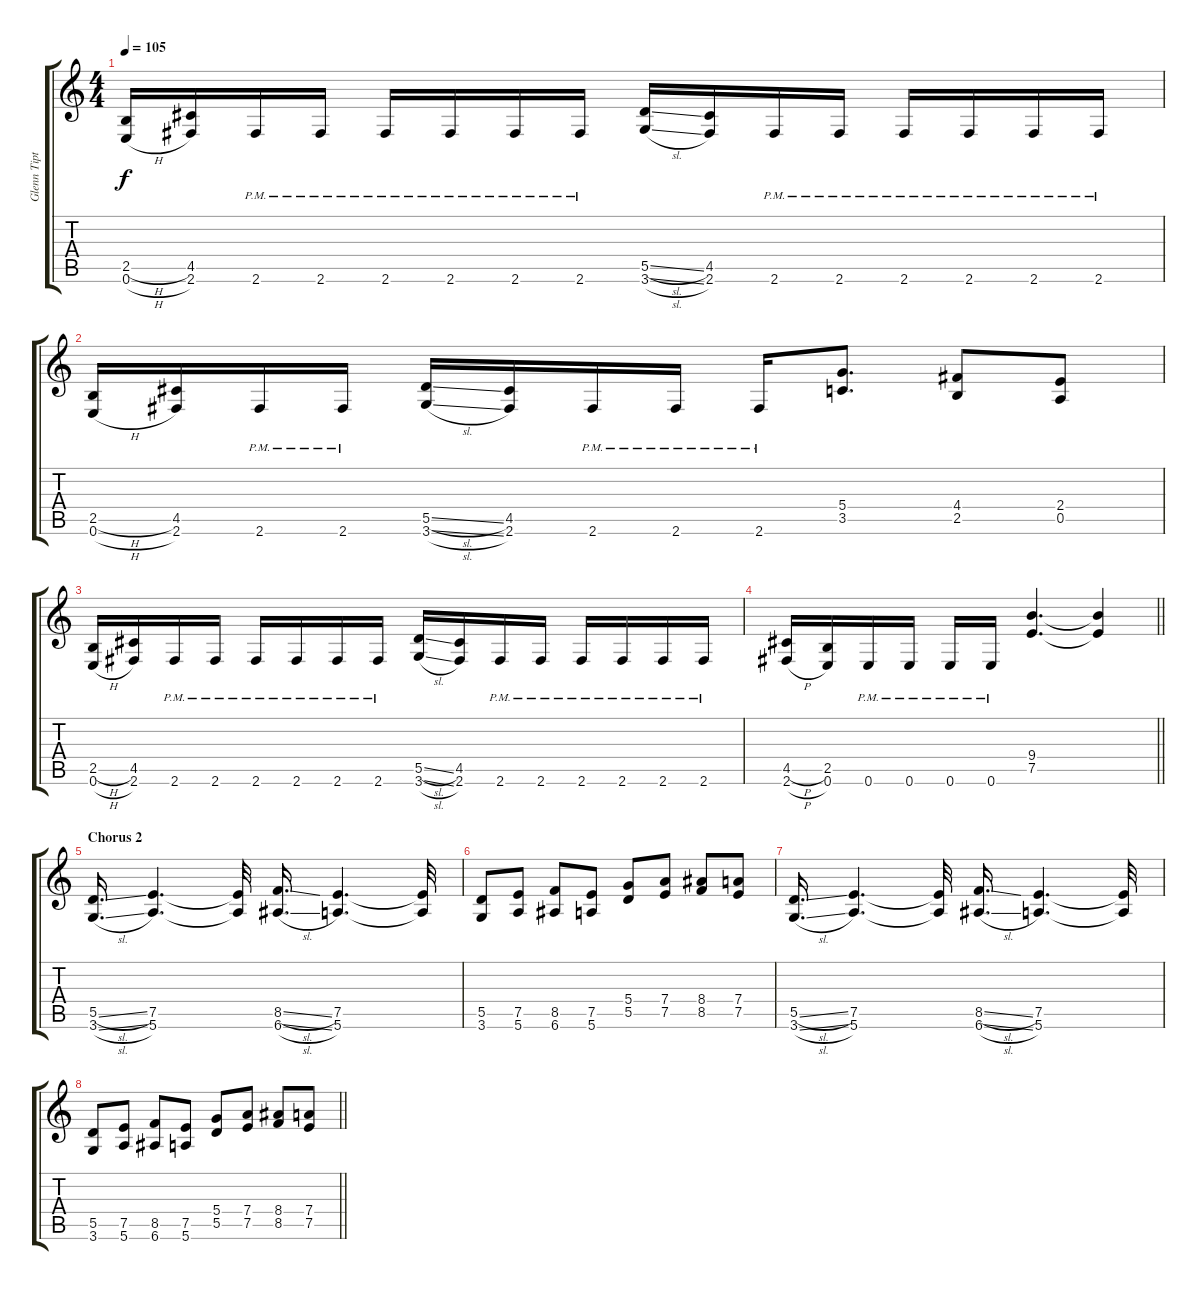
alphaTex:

\track ("Glenn Tipton" "Glenn Tipt") {instrument distortionguitar}
\staff {score tabs}
\tuning (E4 B3 G3 D3 A2 E2) {hide}
\ts (4 4)
\tempo 105
\clef g2
\ks c
(2.5{h} 0.6{h}).16{dy f} (4.5 2.6).16 2.6{pm}.16 2.6{pm}.16 2.6{pm}.16 2.6{pm}.16 2.6{pm}.16 2.6{pm}.16 (5.5{sl} 3.6{sl}).16 (4.5 2.6).16 2.6{pm}.16 2.6{pm}.16 2.6{pm}.16 2.6{pm}.16 2.6{pm}.16 2.6{pm}.16 |
(2.5{h} 0.6{h}).16 (4.5 2.6).16 2.6{pm}.16 2.6{pm}.16 (5.5{sl} 3.6{sl}).16 (4.5 2.6).16 2.6{pm}.16 2.6{pm}.16 2.6{pm}.16 (5.4 3.5).8{d} (4.4 2.5).8 (2.4 0.5).8 |
(2.5{h} 0.6{h}).16 (4.5 2.6).16 2.6{pm}.16 2.6{pm}.16 2.6{pm}.16 2.6{pm}.16 2.6{pm}.16 2.6{pm}.16 (5.5{sl} 3.6{sl}).16 (4.5 2.6).16 2.6{pm}.16 2.6{pm}.16 2.6{pm}.16 2.6{pm}.16 2.6{pm}.16 2.6{pm}.16 |
\barLineRight lightlight
(4.5{h} 2.6{h}).16 (2.5 0.6).16 0.6{pm}.16 0.6{pm}.16 0.6{pm}.16 0.6{pm}.16 (9.4 7.5).4{d} (9.4{t} 7.5{t}).4 |
\section ("" "Chorus 2")
(5.5{sl} 3.6{sl}).16{d} (7.5 5.6).4{d} (7.5{t} 5.6{t}).32 (8.5{sl} 6.6{sl}).16{d} (7.5 5.6).4{d} (7.5{t} 5.6{t}).32 |
(5.5 3.6).8 (7.5 5.6).8 (8.5 6.6).8 (7.5 5.6).8 (5.4 5.5).8 (7.4 7.5).8 (8.4 8.5).8 (7.4 7.5).8 |
(5.5{sl} 3.6{sl}).16{d} (7.5 5.6).4{d} (7.5{t} 5.6{t}).32 (8.5{sl} 6.6{sl}).16{d} (7.5 5.6).4{d} (7.5{t} 5.6{t}).32 |
\barLineRight lightlight
(5.5 3.6).8 (7.5 5.6).8 (8.5 6.6).8 (7.5 5.6).8 (5.4 5.5).8 (7.4 7.5).8 (8.4 8.5).8 (7.4 7.5).8
